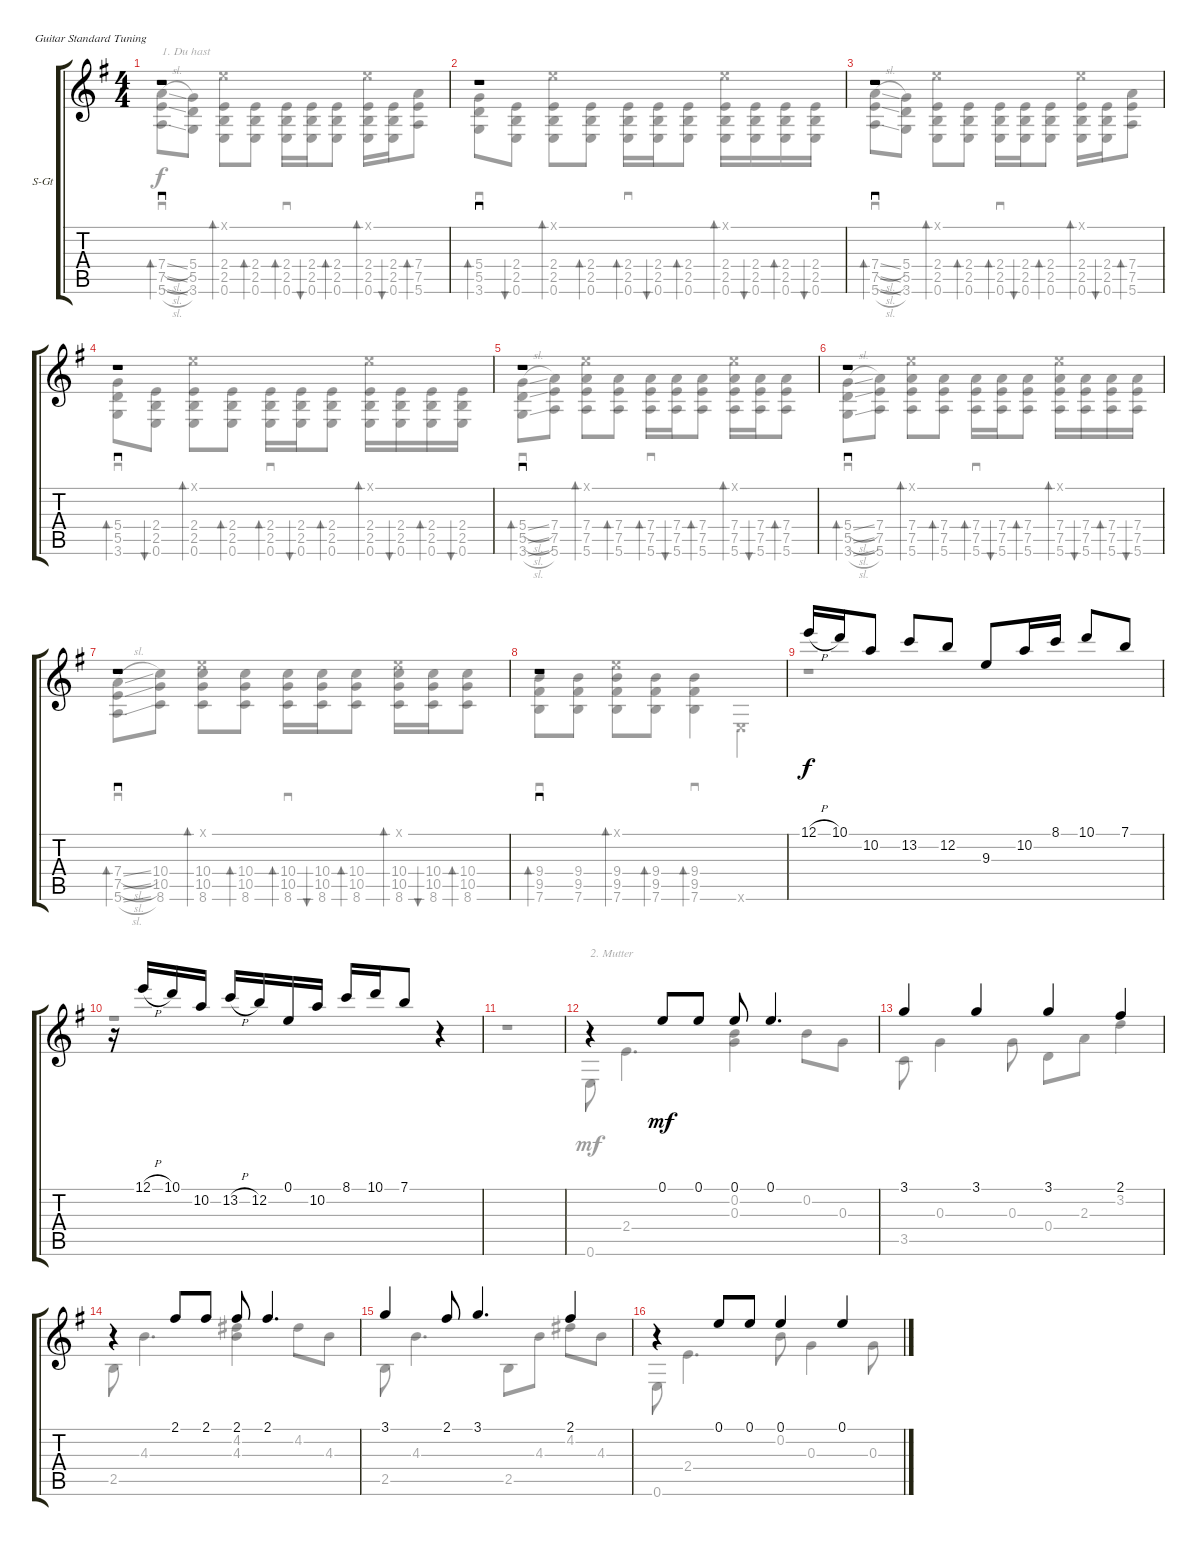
\defaultSystemsLayout 4
\bracketExtendMode groupsimilarinstruments
\firstSystemTrackNameOrientation horizontal
\otherSystemsTrackNameOrientation horizontal
\track ("Steel Guitar" "S-Gt") {instrument acousticguitarsteel}
\staff {score tabs}
\tuning (E4 B3 G3 D3 A2 E2)
\voice
\ts (4 4)
\tempo (120 hide)
\clef g2
\scale
0.556311
\ks g
r.1{sd bd 0 dy f instrument acousticguitarsteel} |
\scale
0.443697 r.1{sd bd 0} |
\scale
0.545714 r.1{sd bd 0} |
\scale
0.454416 r.1{sd bd 0} |
\scale
0.541429 r.1{sd bd 0} |
\scale
0.458689 r.1{sd bd 0} |
\scale
0.61 r.1{sd bd 0} |
\scale
0.389837 r.1{sd bd 0} |
\scale
0.515714 12.1{h}.16 10.1.16 10.2.8 13.2.8 12.2.8 9.3.8 10.2.16 8.1.16 10.1.8 7.1.8 |
\scale
0.48433 r.16 12.1{h}.16 10.1.16 10.2.16 13.2{h}.16 12.2.16 0.1.16 10.2.16 8.1.16 10.1.16 7.1.8 r.4 |
\scale
0.407991 |
\tempo (120 hide)
\scale
0.592068 r.4 0.1.8{dy mf} 0.1.8 0.1.8 0.1.4{d} |
\scale
0.535168 3.1.4 3.1.4 3.1.4 2.1.4 |
\scale
0.464884 r.4 2.1.8 2.1.8 2.1.8 2.1.4{d} |
\scale
0.544908 3.1.4 2.1.8 3.1.4{d} 2.1.4 |
\scale
0.4551 r.4 0.1.8 0.1.8 0.1.4 0.1.4
\voice
\clef g2
\ottava regular
\simile none
\scale
0.556311
\ks g
(5.6{sl} 7.5{sl} 7.4{sl}).8{sd bd 30 txt "1. Du hast" dy f} (5.4 5.5 3.6).8 (2.4 2.5 0.6 0.1{x}).8{bd 30} (0.6 2.5 2.4).8{bd 30} (2.4 2.5 0.6).16{sd bd 30} (0.6 2.5 2.4).16{bu 30} (2.4 2.5 0.6).8{bd 30} (0.6 2.5 2.4 0.1{x}).16{bd 30} (0.6 2.5 2.4).16{bu 30} (5.6 7.5 7.4).8{bd 30} |
\scale
0.443697 (3.6 5.4 5.5).8{sd bd 30} (0.6 2.5 2.4).8{bu 30} (2.4 2.5 0.6 0.1{x}).8{bd 30} (0.6 2.5 2.4).8{bd 30} (2.4 2.5 0.6).16{sd bd 30} (0.6 2.5 2.4).16{bu 30} (2.4 2.5 0.6).8{bd 30} (0.6 2.5 2.4 0.1{x}).16{bd 30} (0.6 2.5 2.4).16{bu 30} (2.4 2.5 0.6).16{bd 30} (0.6 2.5 2.4).16{bu 30} |
\scale
0.545714 (5.6{sl} 7.5{sl} 7.4{sl}).8{sd bd 30} (5.4 5.5 3.6).8 (2.4 2.5 0.6 0.1{x}).8{bd 30} (0.6 2.5 2.4).8{bd 30} (2.4 2.5 0.6).16{sd bd 30} (0.6 2.5 2.4).16{bu 30} (2.4 2.5 0.6).8{bd 30} (0.6 2.5 2.4 0.1{x}).16{bd 30} (0.6 2.5 2.4).16{bu 30} (5.6 7.5 7.4).8{bd 30} |
\scale
0.454416 (3.6 5.4 5.5).8{sd bd 30} (0.6 2.5 2.4).8{bu 30} (2.4 2.5 0.6 0.1{x}).8{bd 30} (0.6 2.5 2.4).8{bd 30} (2.4 2.5 0.6).16{sd bd 30} (0.6 2.5 2.4).16{bu 30} (2.4 2.5 0.6).8{bd 30} (0.6 2.5 2.4 0.1{x}).16{bd 30} (0.6 2.5 2.4).16{bu 30} (2.4 2.5 0.6).16{bd 30} (0.6 2.5 2.4).16{bu 30} |
\scale
0.541429 (3.6{sl} 5.5{sl} 5.4{sl}).8{sd bd 30} (7.4 7.5 5.6).8 (7.4 7.5 5.6 0.1{x}).8{bd 30} (5.6 7.5 7.4).8{bd 30} (7.4 7.5 5.6).16{sd bd 30} (5.6 7.5 7.4).16{bu 30} (7.4 7.5 5.6).8{bd 30} (5.6 7.5 7.4 0.1{x}).16{bd 30} (5.6 7.5 7.4).16{bu 30} (5.6 7.5 7.4).8{bd 30} |
\scale
0.458689 (3.6{sl} 5.5{sl} 5.4{sl}).8{sd bd 30} (7.4 7.5 5.6).8 (7.4 7.5 5.6 0.1{x}).8{bd 30} (5.6 7.5 7.4).8{bd 30} (7.4 7.5 5.6).16{sd bd 30} (5.6 7.5 7.4).16{bu 30} (7.4 7.5 5.6).8{bd 30} (5.6 7.5 7.4 0.1{x}).16{bd 30} (5.6 7.5 7.4).16{bu 30} (5.6 7.5 7.4).16{bd 30} (5.6 7.5 7.4).16{bu 30} |
\scale
0.61 (5.6{sl} 7.5{sl} 7.4{sl}).8{sd bd 30} (10.4 10.5 8.6).8 (10.4 10.5 8.6 0.1{x}).8{bd 30} (8.6 10.5 10.4).8{bd 30} (10.4 10.5 8.6).16{sd bd 30} (8.6 10.5 10.4).16{bu 30} (10.4 10.5 8.6).8{bd 30} (8.6 10.5 10.4 0.1{x}).16{bd 30} (8.6 10.5 10.4).16{bu 30} (8.6 10.5 10.4).8{bd 30} |
\scale
0.389837 (7.6 9.5 9.4).8{sd bd 30} (9.4 9.5 7.6).8 (9.4 9.5 7.6 0.1{x}).8{bd 30} (7.6 9.5 9.4).8{bd 30} (9.4 9.5 7.6).4{sd bd 30} 0.6{x}.4 |
\scale
0.515714 r.1 |
\scale
0.48433 r.1 |
\scale
0.407991 r.1 |
\scale
0.592068 0.6.8{txt "2. Mutter" dy mf} 2.4.4{d} (0.2 0.3).4 0.2.8 0.3.8 |
\scale
0.535168 3.5.8 0.3.4 0.3.8 0.4.8 2.3.8 3.2.4 |
\scale
0.464884 2.5.8 4.3.4{d} (4.2 4.3).4 4.2.8 4.3.8 |
\scale
0.544908 2.5.8 4.3.4{d} 2.5.8 4.3.8 4.2.8 4.3.8 |
\scale
0.4551 0.6.8 2.4.4{d} 0.2.8 0.3.4 0.3.8
